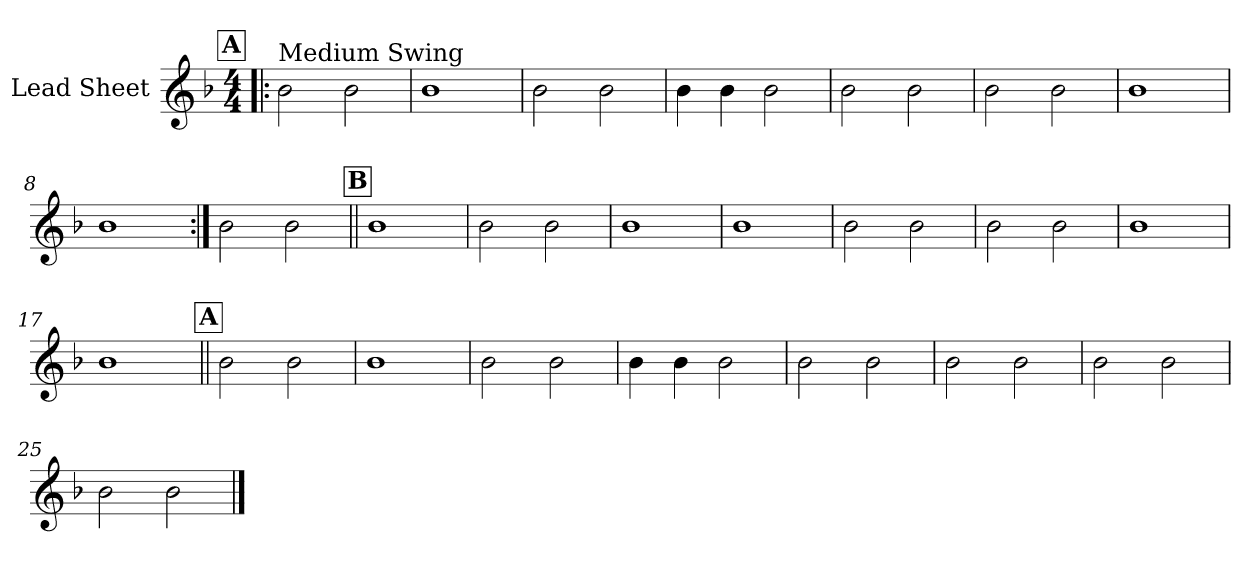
**kern
*part1
*staff1
*I"Lead Sheet
*clefG2
*k[b-]
*F:
*M4/4
!!LO:REH:place=s1:a:fs=14:t=A
=1!|:
!LO:TX:a:t=Medium Swing
2b-\
2b-\
=2
1b-
=3
2b-\
2b-\
=4
4b-\
4b-\
2b-\
!!LO:LB:g=z
=5
2b-\
2b-\
=6
2b-\
2b-\
=7
1b-
=8
1b-
!!LO:LB:g=z
=9:|!
2b-\
2b-\
!!LO:LB:g=z
!!LO:REH:place=s1:a:fs=14:t=B
=10||
1b-
=11
2b-\
2b-\
=12
1b-
=13
1b-
!!LO:LB:g=z
=14
2b-\
2b-\
=15
2b-\
2b-\
=16
1b-
=17
1b-
!!LO:LB:g=z
!!LO:REH:place=s1:a:fs=14:t=A
=18||
2b-\
2b-\
=19
1b-
=20
2b-\
2b-\
=21
4b-\
4b-\
2b-\
!!LO:LB:g=z
=22
2b-\
2b-\
=23
2b-\
2b-\
=24
2b-\
2b-\
=25
2b-\
2b-\
==
*-
